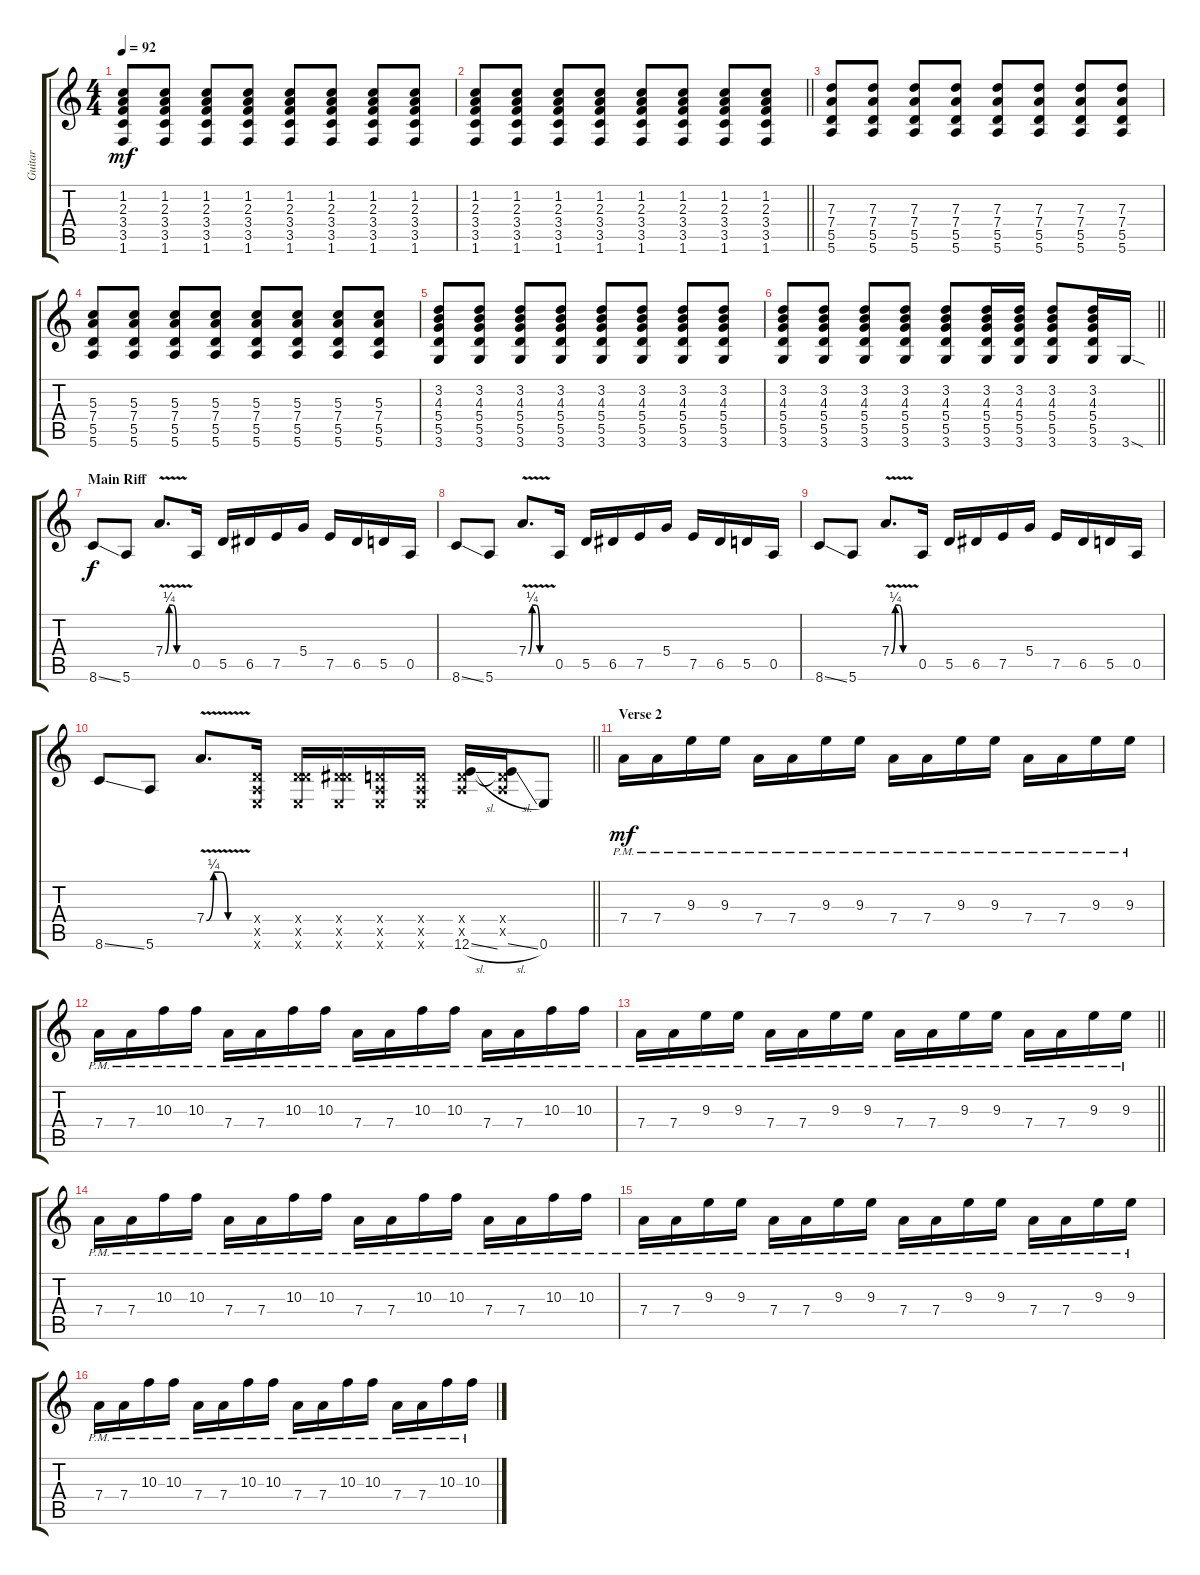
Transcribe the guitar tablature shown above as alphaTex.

\track ("Guitar" "Guitar") {instrument overdrivenguitar}
\staff {score tabs}
\tuning (E4 B3 G3 D3 A2 E2) {hide}
\ts (4 4)
\tempo 92
\clef g2
\ks c
(1.2 2.3 3.4 3.5 1.6).8{dy mf} (1.2 2.3 3.4 3.5 1.6).8 (1.2 2.3 3.4 3.5 1.6).8 (1.2 2.3 3.4 3.5 1.6).8 (1.2 2.3 3.4 3.5 1.6).8 (1.2 2.3 3.4 3.5 1.6).8 (1.2 2.3 3.4 3.5 1.6).8 (1.2 2.3 3.4 3.5 1.6).8 |
\barLineRight lightlight
(1.2 2.3 3.4 3.5 1.6).8 (1.2 2.3 3.4 3.5 1.6).8 (1.2 2.3 3.4 3.5 1.6).8 (1.2 2.3 3.4 3.5 1.6).8 (1.2 2.3 3.4 3.5 1.6).8 (1.2 2.3 3.4 3.5 1.6).8 (1.2 2.3 3.4 3.5 1.6).8 (1.2 2.3 3.4 3.5 1.6).8 |
\section ("" "")
(7.3 7.4 5.5 5.6).8 (7.3 7.4 5.5 5.6).8 (7.3 7.4 5.5 5.6).8 (7.3 7.4 5.5 5.6).8 (7.3 7.4 5.5 5.6).8 (7.3 7.4 5.5 5.6).8 (7.3 7.4 5.5 5.6).8 (7.3 7.4 5.5 5.6).8 |
(5.3 7.4 5.5 5.6).8 (5.3 7.4 5.5 5.6).8 (5.3 7.4 5.5 5.6).8 (5.3 7.4 5.5 5.6).8 (5.3 7.4 5.5 5.6).8 (5.3 7.4 5.5 5.6).8 (5.3 7.4 5.5 5.6).8 (5.3 7.4 5.5 5.6).8 |
(3.2 4.3 5.4 5.5 3.6).8 (3.2 4.3 5.4 5.5 3.6).8 (3.2 4.3 5.4 5.5 3.6).8 (3.2 4.3 5.4 5.5 3.6).8 (3.2 4.3 5.4 5.5 3.6).8 (3.2 4.3 5.4 5.5 3.6).8 (3.2 4.3 5.4 5.5 3.6).8 (3.2 4.3 5.4 5.5 3.6).8 |
\barLineRight lightlight
(3.2 4.3 5.4 5.5 3.6).8 (3.2 4.3 5.4 5.5 3.6).8 (3.2 4.3 5.4 5.5 3.6).8 (3.2 4.3 5.4 5.5 3.6).8 (3.2 4.3 5.4 5.5 3.6).8 (3.2 4.3 5.4 5.5 3.6).16 (3.2 4.3 5.4 5.5 3.6).16 (3.2 4.3 5.4 5.5 3.6).8 (3.2 4.3 5.4 5.5 3.6).16 3.6{sod}.16 |
\section ("" "Main Riff")
8.6{ss}.8{dy f} 5.6.8 7.4{be (custom 0 0 10 1 20 1 30 0 60 0) v}.8{d} 0.5.16 5.5.16 6.5.16 7.5.16 5.4.16 7.5.16 6.5.16 5.5.16 0.5.16 |
8.6{ss}.8 5.6.8 7.4{be (custom 0 0 10 1 20 1 30 0 60 0) v}.8{d} 0.5.16 5.5.16 6.5.16 7.5.16 5.4.16 7.5.16 6.5.16 5.5.16 0.5.16 |
8.6{ss}.8 5.6.8 7.4{be (custom 0 0 10 1 20 1 30 0 60 0) v}.8{d} 0.5.16 5.5.16 6.5.16 7.5.16 5.4.16 7.5.16 6.5.16 5.5.16 0.5.16 |
\barLineRight lightlight
8.6{ss}.8 5.6.8 7.4{be (custom 0 0 10 1 20 1 30 0 60 0) v}.8{d} (0.4{x} 0.5{x} 0.6{x}).16 (0.4{x} 5.5{x} 0.6{x}).16 (0.4{x} 6.5{x} 0.6{x}).16 (0.4{x} 0.5{x} 0.6{x}).16 (0.4{x} 0.5{x} 0.6{x}).16 (0.4{x} 0.5{x} 12.6{sl}).16 (0.4{x} 0.5{x} 12.6{sl t}).16 0.6.8 |
\section ("" "Verse 2")
7.4{pm}.16{dy mf} 7.4{pm}.16 9.3{pm}.16 9.3{pm}.16 7.4{pm}.16 7.4{pm}.16 9.3{pm}.16 9.3{pm}.16 7.4{pm}.16 7.4{pm}.16 9.3{pm}.16 9.3{pm}.16 7.4{pm}.16 7.4{pm}.16 9.3{pm}.16 9.3{pm}.16 |
7.4{pm}.16 7.4{pm}.16 10.3{pm}.16 10.3{pm}.16 7.4{pm}.16 7.4{pm}.16 10.3{pm}.16 10.3{pm}.16 7.4{pm}.16 7.4{pm}.16 10.3{pm}.16 10.3{pm}.16 7.4{pm}.16 7.4{pm}.16 10.3{pm}.16 10.3{pm}.16 |
\barLineRight lightlight
7.4{pm}.16 7.4{pm}.16 9.3{pm}.16 9.3{pm}.16 7.4{pm}.16 7.4{pm}.16 9.3{pm}.16 9.3{pm}.16 7.4{pm}.16 7.4{pm}.16 9.3{pm}.16 9.3{pm}.16 7.4{pm}.16 7.4{pm}.16 9.3{pm}.16 9.3{pm}.16 |
\section ("" "")
7.4{pm}.16 7.4{pm}.16 10.3{pm}.16 10.3{pm}.16 7.4{pm}.16 7.4{pm}.16 10.3{pm}.16 10.3{pm}.16 7.4{pm}.16 7.4{pm}.16 10.3{pm}.16 10.3{pm}.16 7.4{pm}.16 7.4{pm}.16 10.3{pm}.16 10.3{pm}.16 |
7.4{pm}.16 7.4{pm}.16 9.3{pm}.16 9.3{pm}.16 7.4{pm}.16 7.4{pm}.16 9.3{pm}.16 9.3{pm}.16 7.4{pm}.16 7.4{pm}.16 9.3{pm}.16 9.3{pm}.16 7.4{pm}.16 7.4{pm}.16 9.3{pm}.16 9.3{pm}.16 |
7.4{pm}.16 7.4{pm}.16 10.3{pm}.16 10.3{pm}.16 7.4{pm}.16 7.4{pm}.16 10.3{pm}.16 10.3{pm}.16 7.4{pm}.16 7.4{pm}.16 10.3{pm}.16 10.3{pm}.16 7.4{pm}.16 7.4{pm}.16 10.3{pm}.16 10.3{pm}.16
